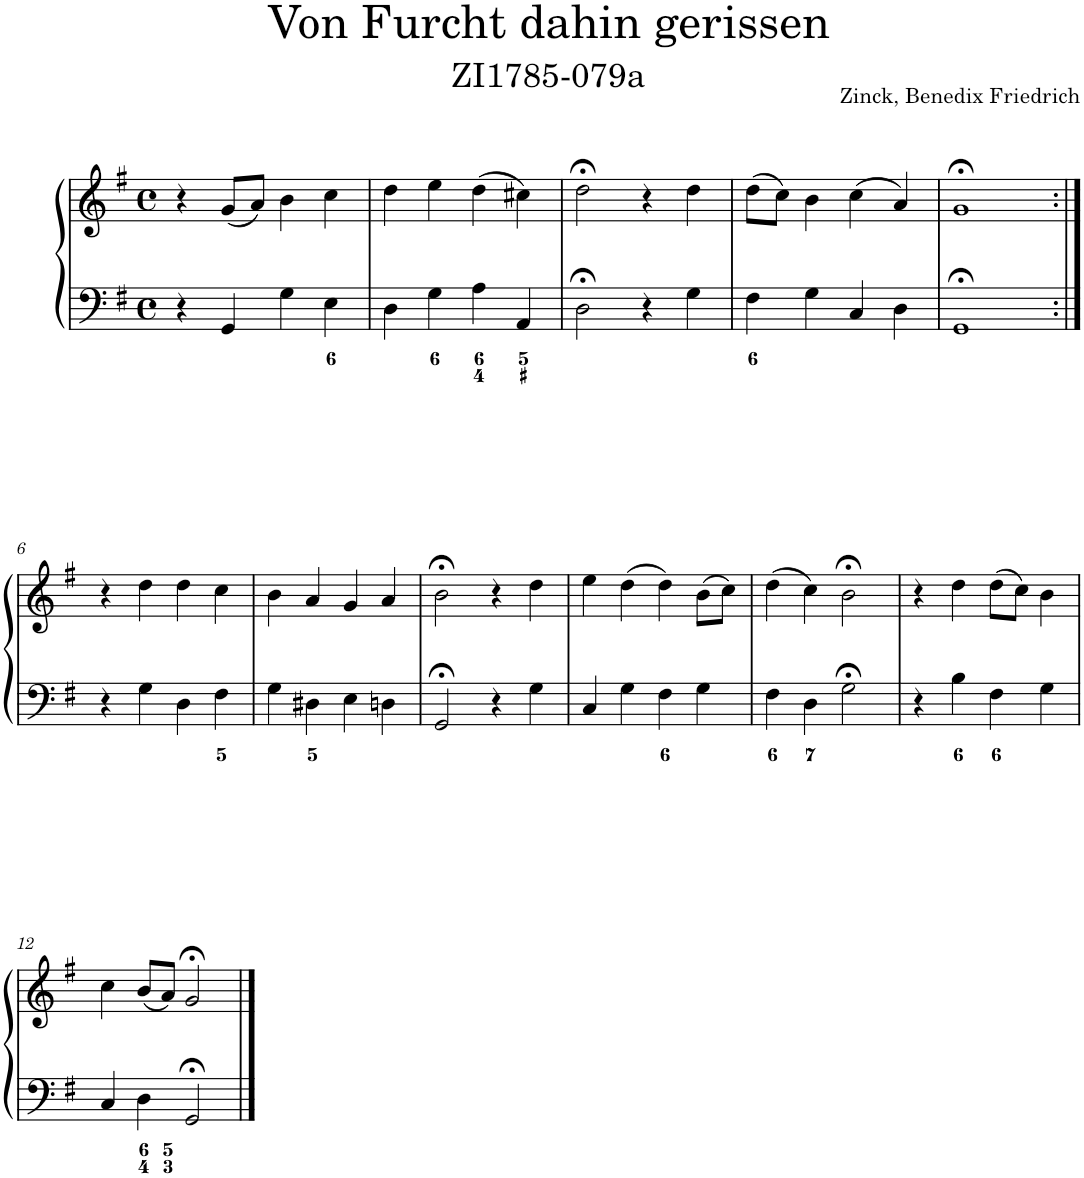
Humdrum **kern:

**kern	**kern
*part1	*part1
*staff2	*staff1
*I"Piano	*
*I'Pno.	*
*clefF4	*clefG2
*k[f#]	*k[f#]
*M4/4	*M4/4
*met(c)	*met(c)
=1	=1
4r	4r
4GG/	(8g/L
.	8a/J)
4G\	4b\
4E\	4cc\
=2	=2
4D\	4dd\
4G\	4ee\
4A\	(4dd\
4AA/	4cc#X\)
=3	=3
2D;<\	2dd;<\
4r	4r
4G\	4dd\
=4	=4
4F#\	(8dd\L
.	8cc\J)
4G\	4b\
4C/	(4cc\
4D\	4a/)
=5	=5
1GG;<	1g;<
!!LO:LB:g=z
=6:|!	=6:|!
4r	4r
4G\	4dd\
4D\	4dd\
4F#\	4cc\
=7	=7
4G\	4b\
4D#X\	4a/
4E\	4g/
4Dn\	4a/
=8	=8
2GG;</	2b;<\
4r	4r
4G\	4dd\
=9	=9
4C/	4ee\
4G\	(4dd\
4F#\	4dd\)
4G\	(8b\L
.	8cc\J)
=10	=10
4F#\	(4dd\
4D\	4cc\)
2G;<\	2b;<\
=11	=11
4r	4r
4B\	4dd\
4F#\	(8dd\L
.	8cc\J)
4G\	4b\
!!LO:LB:g=z
=12	=12
4C/	4cc\
4D\	(8b/L
.	8a/J)
2GG;</	2g;</
==	==
*-	*-
